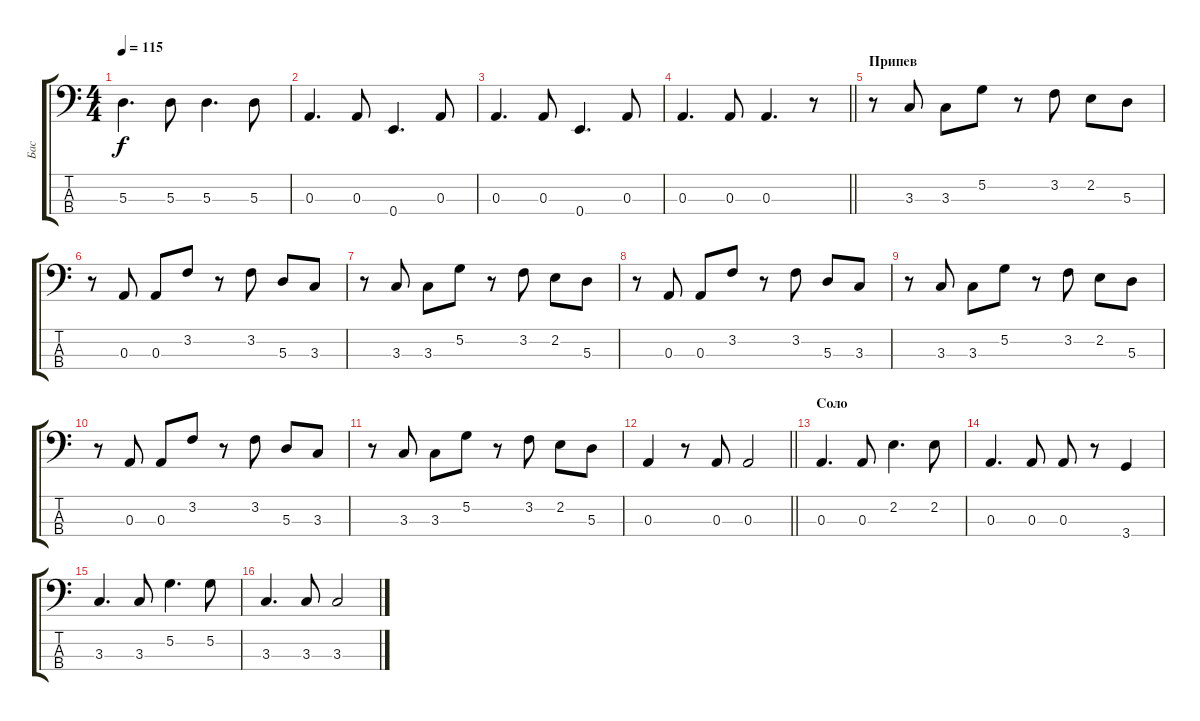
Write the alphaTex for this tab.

\track ("Бас" "Бас") {instrument electricbasspick}
\staff {score tabs}
\tuning (G2 D2 A1 E1) {hide}
\ts (4 4)
\tempo 115
\clef f4
\ks c
5.3.4{d dy f} 5.3.8 5.3.4{d} 5.3.8 |
0.3.4{d} 0.3.8 0.4.4{d} 0.3.8 |
0.3.4{d} 0.3.8 0.4.4{d} 0.3.8 |
\barLineRight lightlight
0.3.4{d} 0.3.8 0.3.4{d} r.8 |
\section ("" "Припев")
r.8 3.3.8 3.3.8 5.2.8 r.8 3.2.8 2.2.8 5.3.8 |
r.8 0.3.8 0.3.8 3.2.8 r.8 3.2.8 5.3.8 3.3.8 |
r.8 3.3.8 3.3.8 5.2.8 r.8 3.2.8 2.2.8 5.3.8 |
r.8 0.3.8 0.3.8 3.2.8 r.8 3.2.8 5.3.8 3.3.8 |
r.8 3.3.8 3.3.8 5.2.8 r.8 3.2.8 2.2.8 5.3.8 |
r.8 0.3.8 0.3.8 3.2.8 r.8 3.2.8 5.3.8 3.3.8 |
r.8 3.3.8 3.3.8 5.2.8 r.8 3.2.8 2.2.8 5.3.8 |
\barLineRight lightlight
0.3.4 r.8 0.3.8 0.3.2 |
\section ("" "Соло")
0.3.4{d} 0.3.8 2.2.4{d} 2.2.8 |
0.3.4{d} 0.3.8 0.3.8 r.8 3.4.4 |
3.3.4{d} 3.3.8 5.2.4{d} 5.2.8 |
3.3.4{d} 3.3.8 3.3.2
